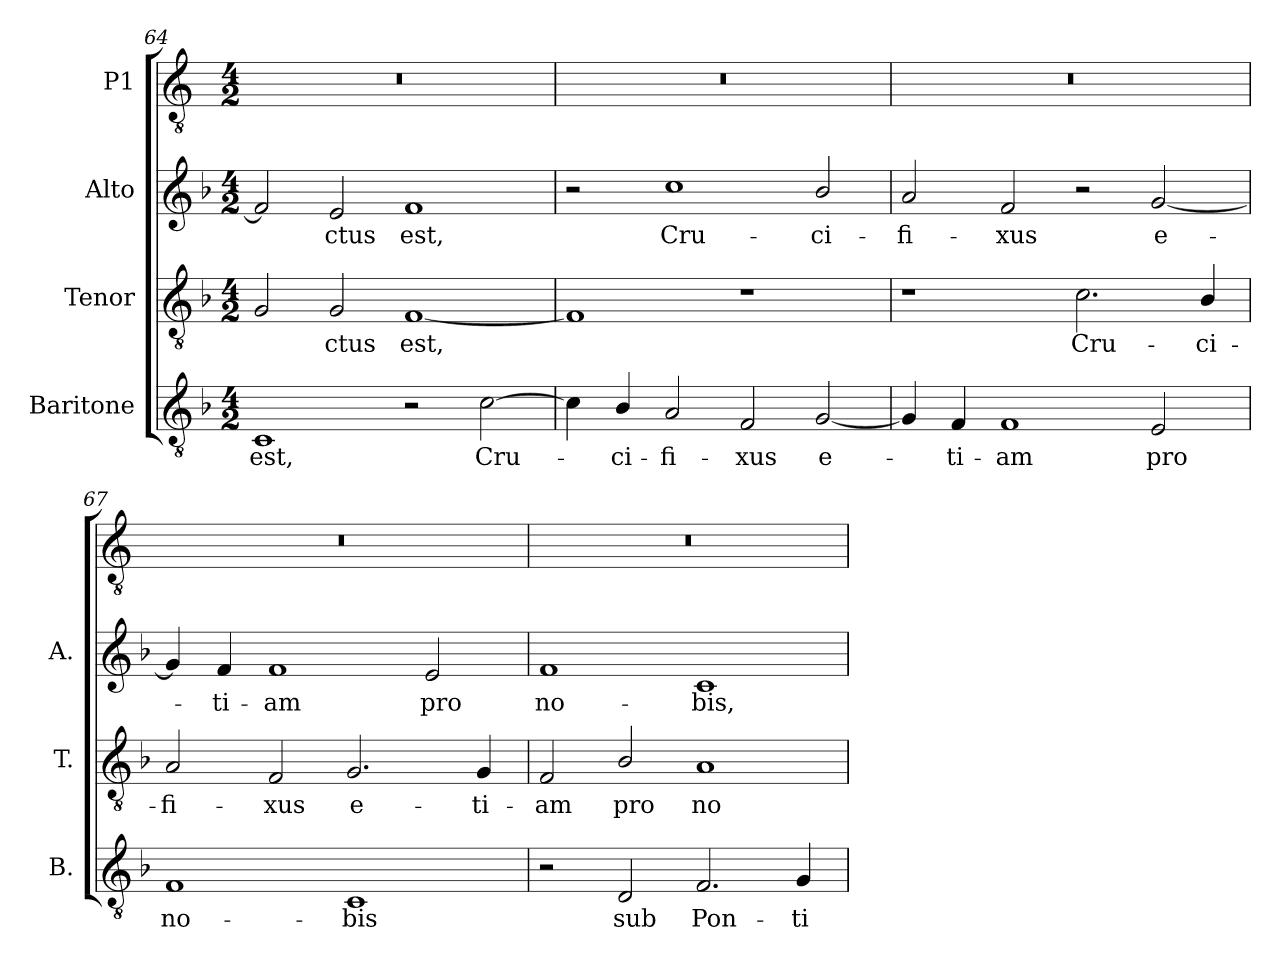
**kern	**text	**kern	**text	**kern	**text	**kern
*part4	*part4	*part3	*part3	*part2	*part2	*part1
*staff4	*staff4	*staff3	*staff3	*staff2	*staff2	*staff1
*I"Baritone	*	*I"Tenor	*	*I"Alto	*	*I"P1
*I'B.	*	*I'T.	*	*I'A.	*	*
*clefGv2	*	*clefGv2	*	*clefG2	*	*clefGv2
*ITrd7c12	*	*ITrd7c12	*	*	*	*ITrd7c12
*k[b-]	*	*k[b-]	*	*k[b-]	*	*k[]
*F:	*	*F:	*	*F:	*	*C:
*M4/2	*	*M4/2	*	*M4/2	*	*M4/2
=64	=64	=64	=64	=64	=64	=64
!	!LO:LY:b:color=#000000	!	!	!	!	!LO:N:vis=1
1CCi	est,	2GGi/	.	2fi/]	.	0r
!	!	!	!LO:LY:b:color=#000000	!	!	!
!	!	!	!	!	!LO:LY:b:color=#000000	!
.	.	2GGi/	-ctus	2ei/	-ctus	.
!	!	!	!LO:LY:b:color=#000000	!	!	!
!	!	!	!	!	!LO:LY:b:color=#000000	!
2r	.	[1FFi	est,	1fi	est,	.
!	!LO:LY:b:color=#000000	!	!	!	!	!
[2Ci\	Cru-	.	.	.	.	.
=65	=65	=65	=65	=65	=65	=65
!	!	!	!	!	!	!LO:N:vis=1
4Ci\]	.	1FFi]	.	2r	.	0r
!	!LO:LY:b:color=#000000	!	!	!	!	!
4BB-i/	-ci-	.	.	.	.	.
!	!LO:LY:b:color=#000000	!	!	!	!	!
!	!	!	!	!	!LO:LY:b:color=#000000	!
2AAi/	-fi-	.	.	1cci	Cru-	.
!	!LO:LY:b:color=#000000	!	!	!	!	!
2FFi/	-xus	1r	.	.	.	.
!	!LO:LY:b:color=#000000	!	!	!	!	!
!	!	!	!	!	!LO:LY:b:color=#000000	!
[2GGi/	e-	.	.	2b-i/	-ci-	.
=66	=66	=66	=66	=66	=66	=66
!	!	!	!	!	!LO:LY:b:color=#000000	!LO:N:vis=1
4GGi/]	.	1r	.	2ai/	-fi-	0r
!	!LO:LY:b:color=#000000	!	!	!	!	!
4FFi/	-ti-	.	.	.	.	.
!	!LO:LY:b:color=#000000	!	!	!	!	!
!	!	!	!	!	!LO:LY:b:color=#000000	!
1FFi	-am	.	.	2fi/	-xus	.
!	!	!	!LO:LY:b:color=#000000	!	!	!
.	.	2.Ci\	Cru-	2r	.	.
!	!LO:LY:b:color=#000000	!	!	!	!	!
!	!	!	!	!	!LO:LY:b:color=#000000	!
2EEi/	pro	.	.	[2gi/	e-	.
!	!	!	!LO:LY:b:color=#000000	!	!	!
.	.	4BB-i/	-ci-	.	.	.
=67	=67	=67	=67	=67	=67	=67
!	!LO:LY:b:color=#000000	!	!	!	!	!
!	!	!	!LO:LY:b:color=#000000	!	!	!LO:N:vis=1
1FFi	no-	2AAi/	-fi-	4gi/]	.	0r
!	!	!	!	!	!LO:LY:b:color=#000000	!
.	.	.	.	4fi/	-ti-	.
!	!	!	!LO:LY:b:color=#000000	!	!	!
!	!	!	!	!	!LO:LY:b:color=#000000	!
.	.	2FFi/	-xus	1fi	-am	.
!	!LO:LY:b:color=#000000	!	!	!	!	!
!	!	!	!LO:LY:b:color=#000000	!	!	!
1CCi	-bis	2.GGi/	e-	.	.	.
!	!	!	!	!	!LO:LY:b:color=#000000	!
.	.	.	.	2ei/	pro	.
!	!	!	!LO:LY:b:color=#000000	!	!	!
.	.	4GGi/	-ti-	.	.	.
!!LO:LB:g=z
=68	=68	=68	=68	=68	=68	=68
!	!	!	!LO:LY:b:color=#000000	!	!	!
!	!	!	!	!	!LO:LY:b:color=#000000	!LO:N:vis=1
2r	.	2FFi/	-am	1fi	no-	0r
!	!LO:LY:b:color=#000000	!	!	!	!	!
!	!	!	!LO:LY:b:color=#000000	!	!	!
2DDi/	sub	2BB-i/	pro	.	.	.
!	!LO:LY:b:color=#000000	!	!	!	!	!
!	!	!	!LO:LY:b:color=#000000	!	!	!
!	!	!	!	!	!LO:LY:b:color=#000000	!
2.FFi/	Pon-	1AAi	no-	1ci	-bis,	.
!	!LO:LY:b:color=#000000	!	!	!	!	!
4GGi/	-ti-	.	.	.	.	.
=	=	=	=	=	=	=
*-	*-	*-	*-	*-	*-	*-
